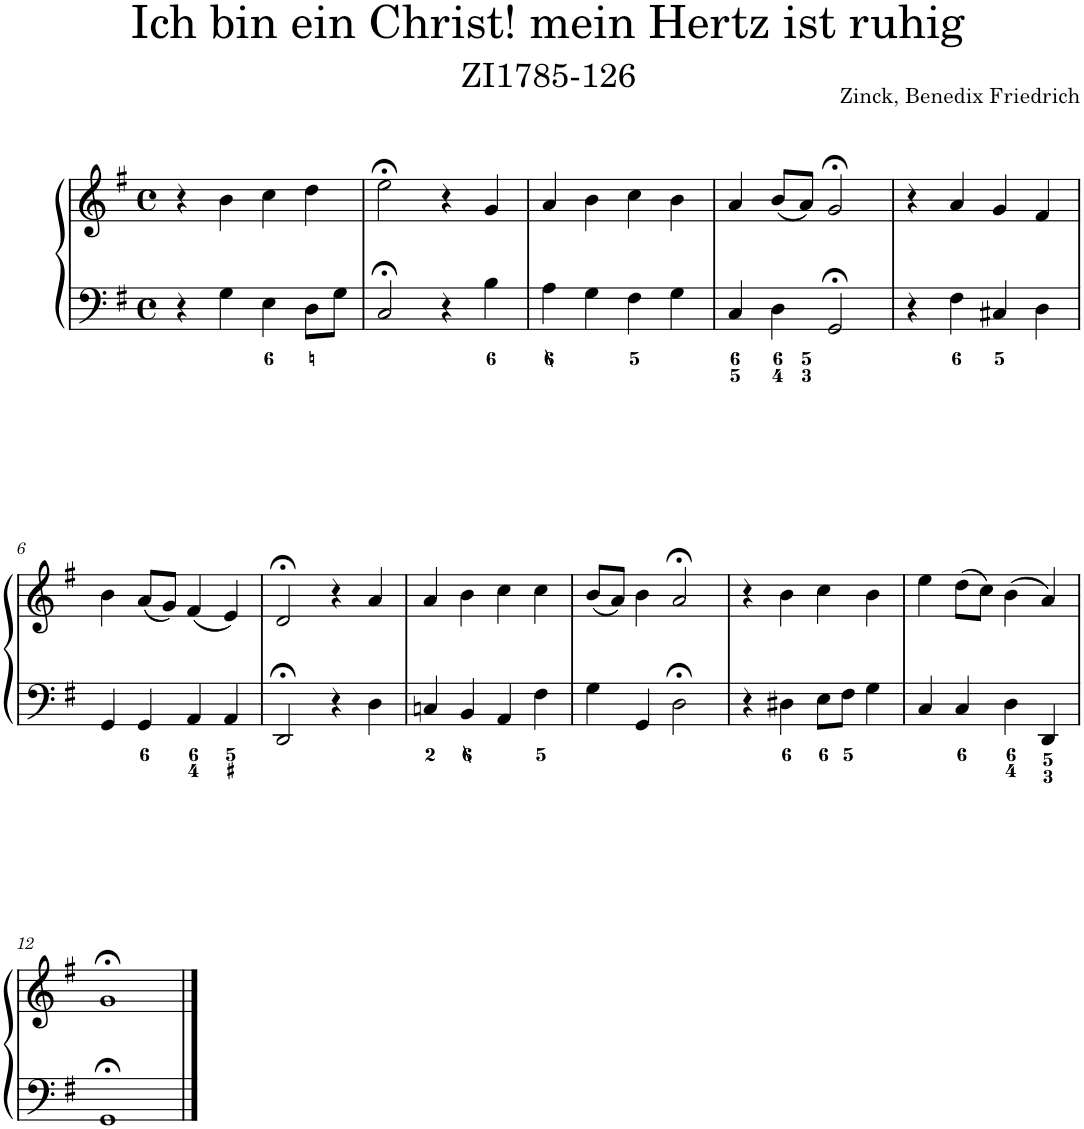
**kern	**kern
*part1	*part1
*staff2	*staff1
*I"Piano	*
*I'Pno.	*
*clefF4	*clefG2
*k[f#]	*k[f#]
*M4/4	*M4/4
*met(c)	*met(c)
=1	=1
4r	4r
4G\	4b\
4E\	4cc\
8D\L	4dd\
8G\J	.
=2	=2
2C;</	2ee;<\
4r	4r
4B\	4g/
=3	=3
4A\	4a/
4G\	4b\
4F#\	4cc\
4G\	4b\
=4	=4
4C/	4a/
4D\	(8b/L
.	8a/J)
2GG;</	2g;</
=5	=5
4r	4r
4F#\	4a/
4C#X/	4g/
4D\	4f#/
!!LO:LB:g=z
=6	=6
4GG/	4b\
4GG/	(8a/L
.	8g/J)
4AA/	(4f#/
4AA/	4e/)
=7	=7
2DD;</	2d;</
4r	4r
4D\	4a/
=8	=8
4Cn/	4a/
4BB/	4b\
4AA/	4cc\
4F#\	4cc\
=9	=9
4G\	(8b/L
.	8a/J)
4GG/	4b\
2D;<\	2a;</
=10	=10
4r	4r
4D#X\	4b\
8E\L	4cc\
8F#\J	.
4G\	4b\
=11	=11
4C/	4ee\
4C/	(8dd\L
.	8cc\J)
4D\	(4b\
4DD/	4a/)
!!LO:LB:g=z
=12	=12
1GG;<	1g;<
==	==
*-	*-
